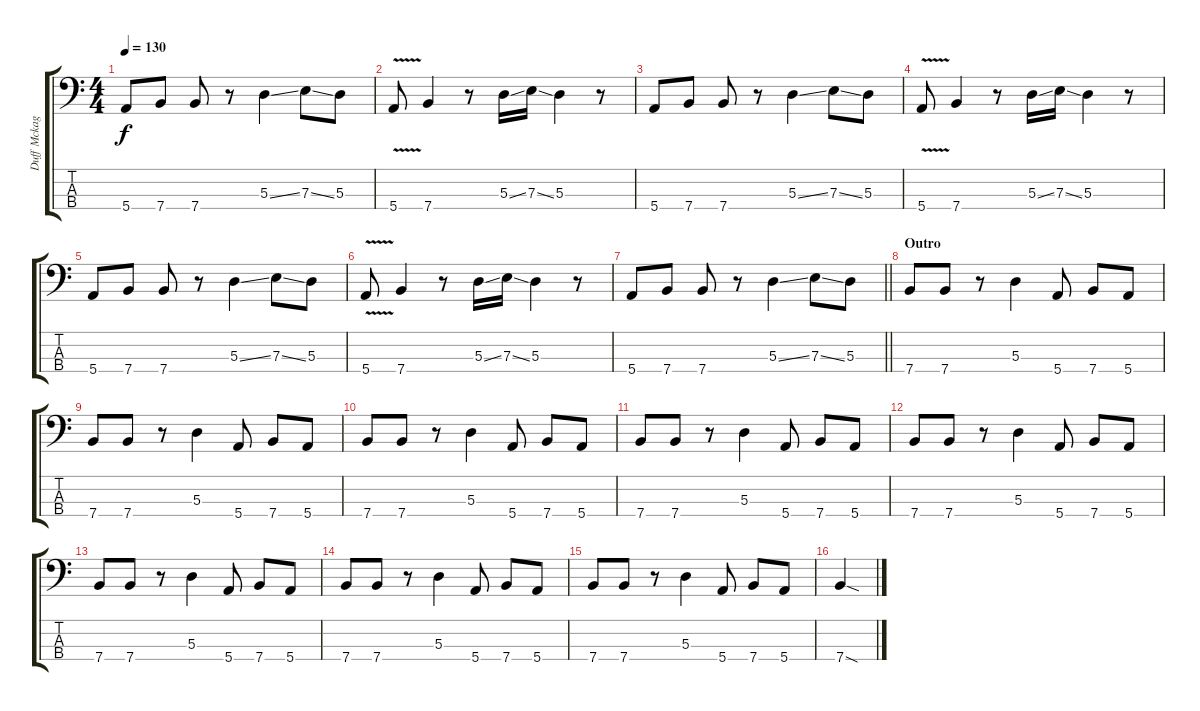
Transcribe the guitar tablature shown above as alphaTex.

\track ("Duff Mckagan" "Duff Mckag") {instrument electricbasspick}
\staff {score tabs}
\tuning (G2 D2 A1 E1) {hide}
\ts (4 4)
\tempo 130
\clef f4
\ks c
5.4.8{dy f} 7.4.8 7.4.8 r.8 5.3{ss}.4 7.3{ss}.8 5.3.8 |
5.4{v}.8 7.4.4 r.8 5.3{ss}.16 7.3{ss}.16 5.3.4 r.8 |
5.4.8 7.4.8 7.4.8 r.8 5.3{ss}.4 7.3{ss}.8 5.3.8 |
5.4{v}.8 7.4.4 r.8 5.3{ss}.16 7.3{ss}.16 5.3.4 r.8 |
5.4.8 7.4.8 7.4.8 r.8 5.3{ss}.4 7.3{ss}.8 5.3.8 |
5.4{v}.8 7.4.4 r.8 5.3{ss}.16 7.3{ss}.16 5.3.4 r.8 |
\barLineRight lightlight
5.4.8 7.4.8 7.4.8 r.8 5.3{ss}.4 7.3{ss}.8 5.3.8 |
\section ("" "Outro")
7.4.8 7.4.8 r.8 5.3.4 5.4.8 7.4.8 5.4.8 |
7.4.8 7.4.8 r.8 5.3.4 5.4.8 7.4.8 5.4.8 |
7.4.8 7.4.8 r.8 5.3.4 5.4.8 7.4.8 5.4.8 |
7.4.8 7.4.8 r.8 5.3.4 5.4.8 7.4.8 5.4.8 |
7.4.8 7.4.8 r.8 5.3.4 5.4.8 7.4.8 5.4.8 |
7.4.8 7.4.8 r.8 5.3.4 5.4.8 7.4.8 5.4.8 |
7.4.8 7.4.8 r.8 5.3.4 5.4.8 7.4.8 5.4.8 |
7.4.8 7.4.8 r.8 5.3.4 5.4.8 7.4.8 5.4.8 |
7.4{sod}.4
